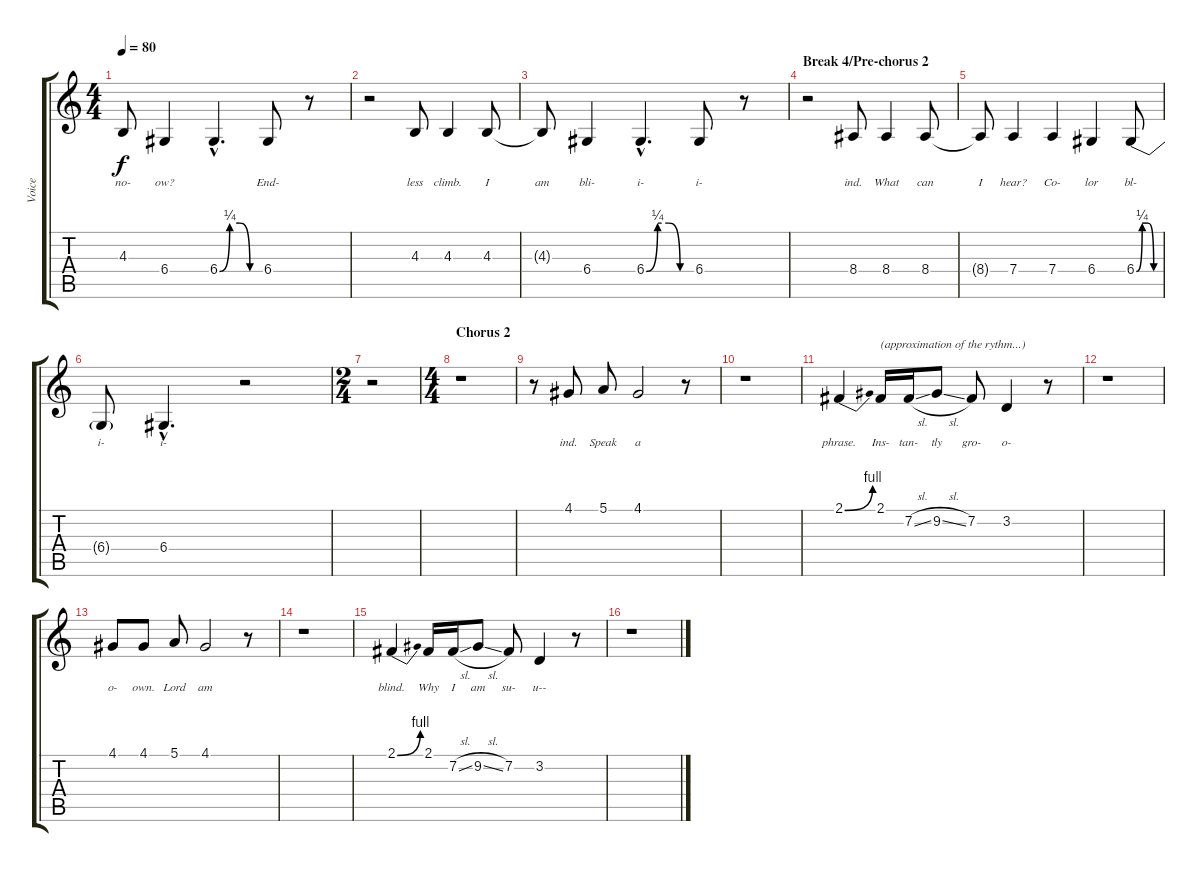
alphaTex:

\track ("Voice" "Voice") {instrument clarinet}
\staff {score tabs}
\tuning (E4 B3 G3 D3 A2 E2) {hide}
\ts (4 4)
\tempo 80
\clef g2
\ks c
4.3{t}.8{lyrics (0 "no-") lyrics (1 "") lyrics (2 "") lyrics (3 "") lyrics (4 "") dy f} 6.4.4{lyrics (0 "ow?") lyrics (1 "") lyrics (2 "") lyrics (3 "") lyrics (4 "")} 6.4{be (custom 0 0 15 1 30 1 45 0 60 0) hac}.4{d lyrics (0 "") lyrics (1 "") lyrics (2 "") lyrics (3 "") lyrics (4 "")} 6.4.8{lyrics (0 "End-") lyrics (1 "") lyrics (2 "") lyrics (3 "") lyrics (4 "")} r.8 |
r.2 4.3.8{lyrics (0 "less") lyrics (1 "") lyrics (2 "") lyrics (3 "") lyrics (4 "")} 4.3.4{lyrics (0 "climb.") lyrics (1 "") lyrics (2 "") lyrics (3 "") lyrics (4 "")} 4.3.8{lyrics (0 "I") lyrics (1 "") lyrics (2 "") lyrics (3 "") lyrics (4 "")} |
4.3{t}.8{lyrics (0 "am") lyrics (1 "") lyrics (2 "") lyrics (3 "") lyrics (4 "")} 6.4.4{lyrics (0 "bli-") lyrics (1 "") lyrics (2 "") lyrics (3 "") lyrics (4 "")} 6.4{be (custom 0 0 15 1 30 1 45 0 60 0) hac}.4{d lyrics (0 "i-") lyrics (1 "") lyrics (2 "") lyrics (3 "") lyrics (4 "")} 6.4.8{lyrics (0 "i-") lyrics (1 "") lyrics (2 "") lyrics (3 "") lyrics (4 "")} r.8 |
\section ("" "Break 4/Pre-chorus 2")
r.2 8.4.8{lyrics (0 "ind.") lyrics (1 "") lyrics (2 "") lyrics (3 "") lyrics (4 "")} 8.4.4{lyrics (0 "What") lyrics (1 "") lyrics (2 "") lyrics (3 "") lyrics (4 "")} 8.4.8{lyrics (0 "can") lyrics (1 "") lyrics (2 "") lyrics (3 "") lyrics (4 "")} |
8.4{t}.8{lyrics (0 "I") lyrics (1 "") lyrics (2 "") lyrics (3 "") lyrics (4 "")} 7.4.4{lyrics (0 "hear?") lyrics (1 "") lyrics (2 "") lyrics (3 "") lyrics (4 "")} 7.4.4{lyrics (0 "Co-") lyrics (1 "") lyrics (2 "") lyrics (3 "") lyrics (4 "")} 6.4.4{lyrics (0 "lor") lyrics (1 "") lyrics (2 "") lyrics (3 "") lyrics (4 "")} 6.4{be (custom 0 0 15 1 30 1 45 0 60 0)}.8{lyrics (0 "bl-") lyrics (1 "") lyrics (2 "") lyrics (3 "") lyrics (4 "")} |
6.4{t}.8{lyrics (0 "i-") lyrics (1 "") lyrics (2 "") lyrics (3 "") lyrics (4 "")} 6.4{hac}.4{d lyrics (0 "i-") lyrics (1 "") lyrics (2 "") lyrics (3 "") lyrics (4 "")} r.2 |
\ts (2 4)
r.2 |
\ts (4 4)
\section ("" "Chorus 2")
r.1 |
r.8 4.1.8{lyrics (0 "ind.") lyrics (1 "") lyrics (2 "") lyrics (3 "") lyrics (4 "")} 5.1.8{lyrics (0 "Speak") lyrics (1 "") lyrics (2 "") lyrics (3 "") lyrics (4 "")} 4.1.2{lyrics (0 "a") lyrics (1 "") lyrics (2 "") lyrics (3 "") lyrics (4 "")} r.8 |
r.1 |
2.1{be (bend 0 0 60 4)}.4{lyrics (0 "phrase.") lyrics (1 "") lyrics (2 "") lyrics (3 "") lyrics (4 "")} 2.1.16{txt "(approximation of the rythm...)" lyrics (0 "Ins-") lyrics (1 "") lyrics (2 "") lyrics (3 "") lyrics (4 "")} 7.2{sl}.16{lyrics (0 "tan-") lyrics (1 "") lyrics (2 "") lyrics (3 "") lyrics (4 "")} 9.2{sl}.8{lyrics (0 "tly") lyrics (1 "") lyrics (2 "") lyrics (3 "") lyrics (4 "")} 7.2.8{lyrics (0 "gro-") lyrics (1 "") lyrics (2 "") lyrics (3 "") lyrics (4 "")} 3.2.4{lyrics (0 "o-") lyrics (1 "") lyrics (2 "") lyrics (3 "") lyrics (4 "")} r.8 |
r.1 |
4.1.8{lyrics (0 "o-") lyrics (1 "") lyrics (2 "") lyrics (3 "") lyrics (4 "")} 4.1.8{lyrics (0 "own.") lyrics (1 "") lyrics (2 "") lyrics (3 "") lyrics (4 "")} 5.1.8{lyrics (0 "Lord") lyrics (1 "") lyrics (2 "") lyrics (3 "") lyrics (4 "")} 4.1.2{lyrics (0 "am") lyrics (1 "") lyrics (2 "") lyrics (3 "") lyrics (4 "")} r.8 |
r.1 |
2.1{be (bend 0 0 60 4)}.4{lyrics (0 "blind.") lyrics (1 "") lyrics (2 "") lyrics (3 "") lyrics (4 "")} 2.1.16{lyrics (0 "Why") lyrics (1 "") lyrics (2 "") lyrics (3 "") lyrics (4 "")} 7.2{sl}.16{lyrics (0 "I") lyrics (1 "") lyrics (2 "") lyrics (3 "") lyrics (4 "")} 9.2{sl}.8{lyrics (0 "am") lyrics (1 "") lyrics (2 "") lyrics (3 "") lyrics (4 "")} 7.2.8{lyrics (0 "su-") lyrics (1 "") lyrics (2 "") lyrics (3 "") lyrics (4 "")} 3.2.4{lyrics (0 "u--") lyrics (1 "") lyrics (2 "") lyrics (3 "") lyrics (4 "")} r.8 |
r.1
